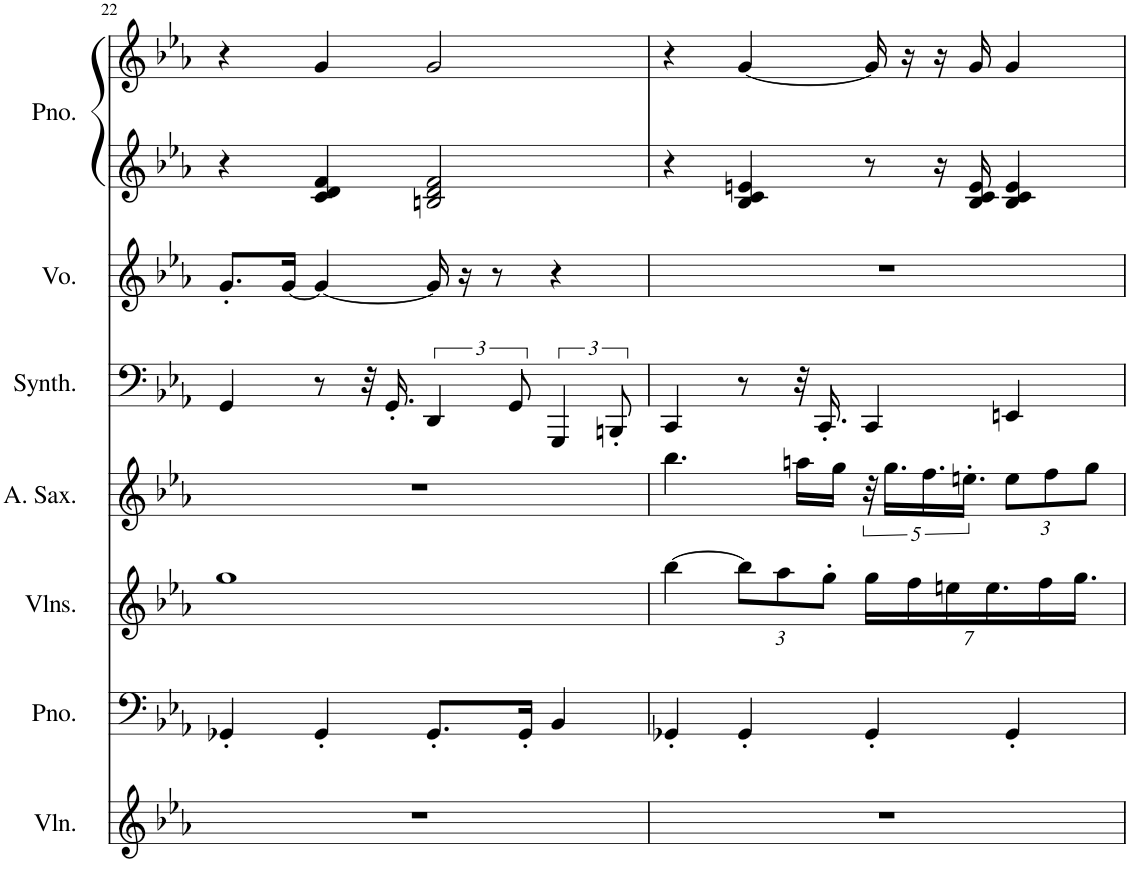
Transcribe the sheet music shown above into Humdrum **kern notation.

**kern	**kern	**kern	**kern	**kern	**kern	**kern	**kern
*part7	*part6	*part5	*part4	*part3	*part2	*part1	*part1
*staff8	*staff7	*staff6	*staff5	*staff4	*staff3	*staff2	*staff1
*I"Violin, Piccicato	*I"Piano, Drum	*I"Violins, String	*I"Alto Saxophone, Alto Sax	*I"Bass Synthesizer, Bass	*I"Voice, Vokal	*I"Piano, Piano	*
*I'Vln.	*I'Pno.	*I'Vlns.	*I'A. Sax.	*I'Synth.	*I'Vo.	*I'Pno.	*
!!LO:PB:g=z
*clefG2	*clefF4	*clefG2	*clefG2	*clefF4	*clefG2	*clefG2	*clefG2
*	*	*	*Trd5c9	*	*	*	*
*k[b-e-a-]	*k[b-e-a-]	*k[b-e-a-]	*k[b-e-a-]	*k[b-e-a-]	*k[b-e-a-]	*k[b-e-a-]	*k[b-e-a-]
*M4/4	*M4/4	*M4/4	*M4/4	*M4/4	*M4/4	*M4/4	*M4/4
=22	=22	=22	=22	=22	=22	=22	=22
1r	4GG-X'/	1gg	1r	4GG/	8.g'/L	4r	4r
.	.	.	.	.	[16g/Jk	.	.
.	4GG-'/	.	.	8r	4g/_	4c/ 4d/ 4f/	4g/
.	.	.	.	32r	.	.	.
.	.	.	.	16.GG'/	.	.	.
.	8.GG-'/L	.	.	6DD/	16g/]	2Bn/ 2d/ 2f/	2g/
.	.	.	.	.	16r	.	.
.	.	.	.	.	8r	.	.
.	.	.	.	12GG/	.	.	.
.	16GG-'/Jk	.	.	.	.	.	.
.	4BB-/	.	.	6GGG/	4r	.	.
.	.	.	.	12BBBn'/	.	.	.
=23	=23	=23	=23	=23	=23	=23	=23
1r	4GG-X'/	[4bb-\	4.bb-\	4CC/	1r	4r	4r
*	*	*Xbrackettup	*	*	*	*	*
.	4GG-'/	12bb-\L]	.	8r	.	4B-/ 4c/ 4en/	[4g/
.	.	12aa-\	.	.	.	.	.
.	.	.	16aan\LL	32r	.	.	.
.	.	.	.	16.CC'/	.	.	.
.	.	12gg'\J	.	.	.	.	.
.	.	.	16gg\JJ	.	.	.	.
.	4GG-'/	14gg\LL	40r	4CC/	.	8r	16g/]
.	.	.	20.gg\LL	.	.	.	.
.	.	.	.	.	.	.	16r
.	.	14ff\	.	.	.	.	.
.	.	.	20.ff\	.	.	.	.
.	.	.	.	.	.	16r	16r
.	.	14een\	.	.	.	.	.
.	.	.	20.een'\JJ	.	.	.	.
.	.	.	.	.	.	16B-/ 16c/ 16e/	16g/
.	.	14.ee\	.	.	.	.	.
*	*	*	*Xbrackettup	*	*	*	*
.	4GG-'/	.	12ee\L	4EEn/	.	4B-/ 4c/ 4e/	4g/
.	.	14ff\	.	.	.	.	.
.	.	.	12ff\	.	.	.	.
.	.	14.gg\JJ	.	.	.	.	.
.	.	.	12gg\J	.	.	.	.
=	=	=	=	=	=	=	=
*-	*-	*-	*-	*-	*-	*-	*-
